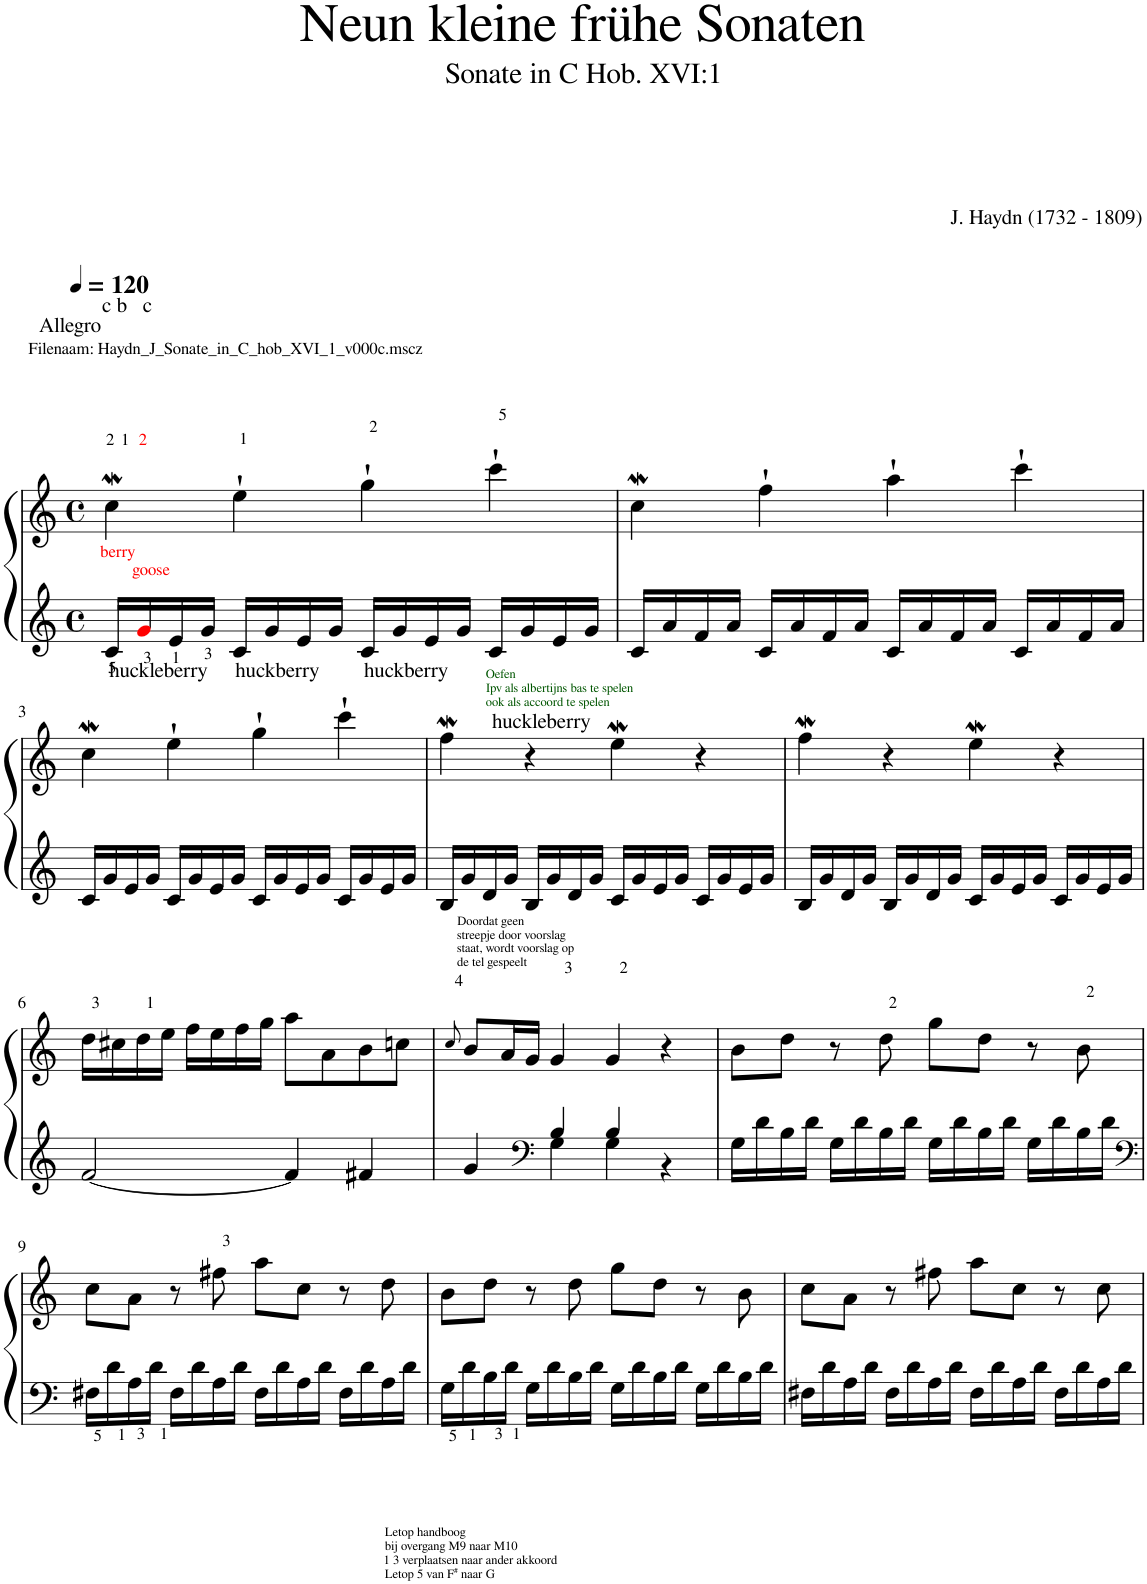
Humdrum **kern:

**kern	**kern
*part1	*part1
*staff2	*staff1
*I"Piano	*
*I'Pno.	*
*clefG2	*clefG2
*k[]	*k[]
*M4/4	*M4/4
*met(c)	*met(c)
*MM120	*MM120
=1	=1
!	!LO:TX:a:t=Filenaam&colon; Haydn_J_Sonate_in_C_hob_XVI_1_v000c.mscz
!	!LO:TX:a:t=Allegro
!	!LO:TX:b:color=#FF0000:t=berry
!	!LO:TX:a:t=c b   c
!LO:TX:b:color=#005500:t=Oefen	!
!LO:TX:b:t=Ipv als albertijns bas te spelen	!
!LO:TX:b:t=ook als accoord te spelen	!
!LO:TX:b:t=huckleberry	!
16c/LL	4ccw\
!LO:TX:a:color=#FF0000:t=goose	!
16gi/	.
16e/	.
16g/JJ	.
!LO:TX:b:t=huckberry	!
16c/LL	4ee`\
16g/	.
16e/	.
16g/JJ	.
!LO:TX:b:t=huckberry	!
16c/LL	4gg`\
16g/	.
16e/	.
16g/JJ	.
!LO:TX:b:t=huckleberry	!
16c/LL	4ccc`\
16g/	.
16e/	.
16g/JJ	.
=2	=2
16c/LL	4ccw\
16a/	.
16f/	.
16a/JJ	.
16c/LL	4ff`\
16a/	.
16f/	.
16a/JJ	.
16c/LL	4aa`\
16a/	.
16f/	.
16a/JJ	.
16c/LL	4ccc`\
16a/	.
16f/	.
16a/JJ	.
!!LO:LB:g=z
=3	=3
16c/LL	4ccw\
16g/	.
16e/	.
16g/JJ	.
16c/LL	4ee`\
16g/	.
16e/	.
16g/JJ	.
16c/LL	4gg`\
16g/	.
16e/	.
16g/JJ	.
16c/LL	4ccc`\
16g/	.
16e/	.
16g/JJ	.
=4	=4
16B/LL	4ffw\
16g/	.
16d/	.
16g/JJ	.
16B/LL	4r
16g/	.
16d/	.
16g/JJ	.
16c/LL	4eeW\
16g/	.
16e/	.
16g/JJ	.
16c/LL	4r
16g/	.
16e/	.
16g/JJ	.
=5	=5
16B/LL	4ffw\
16g/	.
16d/	.
16g/JJ	.
16B/LL	4r
16g/	.
16d/	.
16g/JJ	.
16c/LL	4eeW\
16g/	.
16e/	.
16g/JJ	.
16c/LL	4r
16g/	.
16e/	.
16g/JJ	.
!!LO:LB:g=z
=6	=6
[2f/	16dd\LL
.	16cc#X\
.	16dd\
.	16ee\JJ
.	16ff\LL
.	16ee\
.	16ff\
.	16gg\JJ
4f/]	8aa\L
.	8a\
4f#X/	8b\
.	8ccn\J
=7	=7
.	8qcc/
*^	*
*	*^	*
!	!	!	!LO:TX:a:t=Doordat geen
!	!	!	!LO:TX:a:t=streepje door voorslag
!	!	!	!LO:TX:a:t=staat, wordt voorslag op
!	!	!	!LO:TX:a:t=de tel gespeelt
4g/	4ryy	4ryy	8b/L
.	.	.	16a/L
.	.	.	16g/JJ
*clefF4	*	*	*
4ryy	4G\	4B/	4g/
4ryy	4G\	4B/	4g/
4ryy	4r	4ryy	4r
*v	*v	*v	*
=8	=8
16G\LL	8b\L
16d\	.
16B\	8dd\J
16d\JJ	.
16G\LL	8r
16d\	.
16B\	8dd\
16d\JJ	.
16G\LL	8gg\L
16d\	.
16B\	8dd\J
16d\JJ	.
16G\LL	8r
16d\	.
16B\	8b\
16d\JJ	.
!!LO:LB:g=z
=9	=9
*clefF4	*
16F#X\LL	8cc\L
16d\	.
16A\	8a\J
16d\JJ	.
16F#\LL	8r
16d\	.
16A\	8ff#X\
16d\JJ	.
16F#\LL	8aa\L
16d\	.
16A\	8cc\J
16d\JJ	.
!LO:TX:b:t=Letop handboog	!
!LO:TX:b:t=bij overgang M9 naar M10	!
!LO:TX:b:t=1 3 verplaatsen naar ander akkoord	!
!LO:TX:b:t=Letop 5 van F	!
!LO:TX:b:t=#	!
!LO:TX:b:t=naar G	!
16F#\LL	8r
16d\	.
16A\	8dd\
16d\JJ	.
=10	=10
16G\LL	8b\L
16d\	.
16B\	8dd\J
16d\JJ	.
16G\LL	8r
16d\	.
16B\	8dd\
16d\JJ	.
16G\LL	8gg\L
16d\	.
16B\	8dd\J
16d\JJ	.
16G\LL	8r
16d\	.
16B\	8b\
16d\JJ	.
=11	=11
16F#X\LL	8cc\L
16d\	.
16A\	8a\J
16d\JJ	.
16F#\LL	8r
16d\	.
16A\	8ff#X\
16d\JJ	.
16F#\LL	8aa\L
16d\	.
16A\	8cc\J
16d\JJ	.
16F#\LL	8r
16d\	.
16A\	8cc\
16d\JJ	.
=	=
*-	*-
